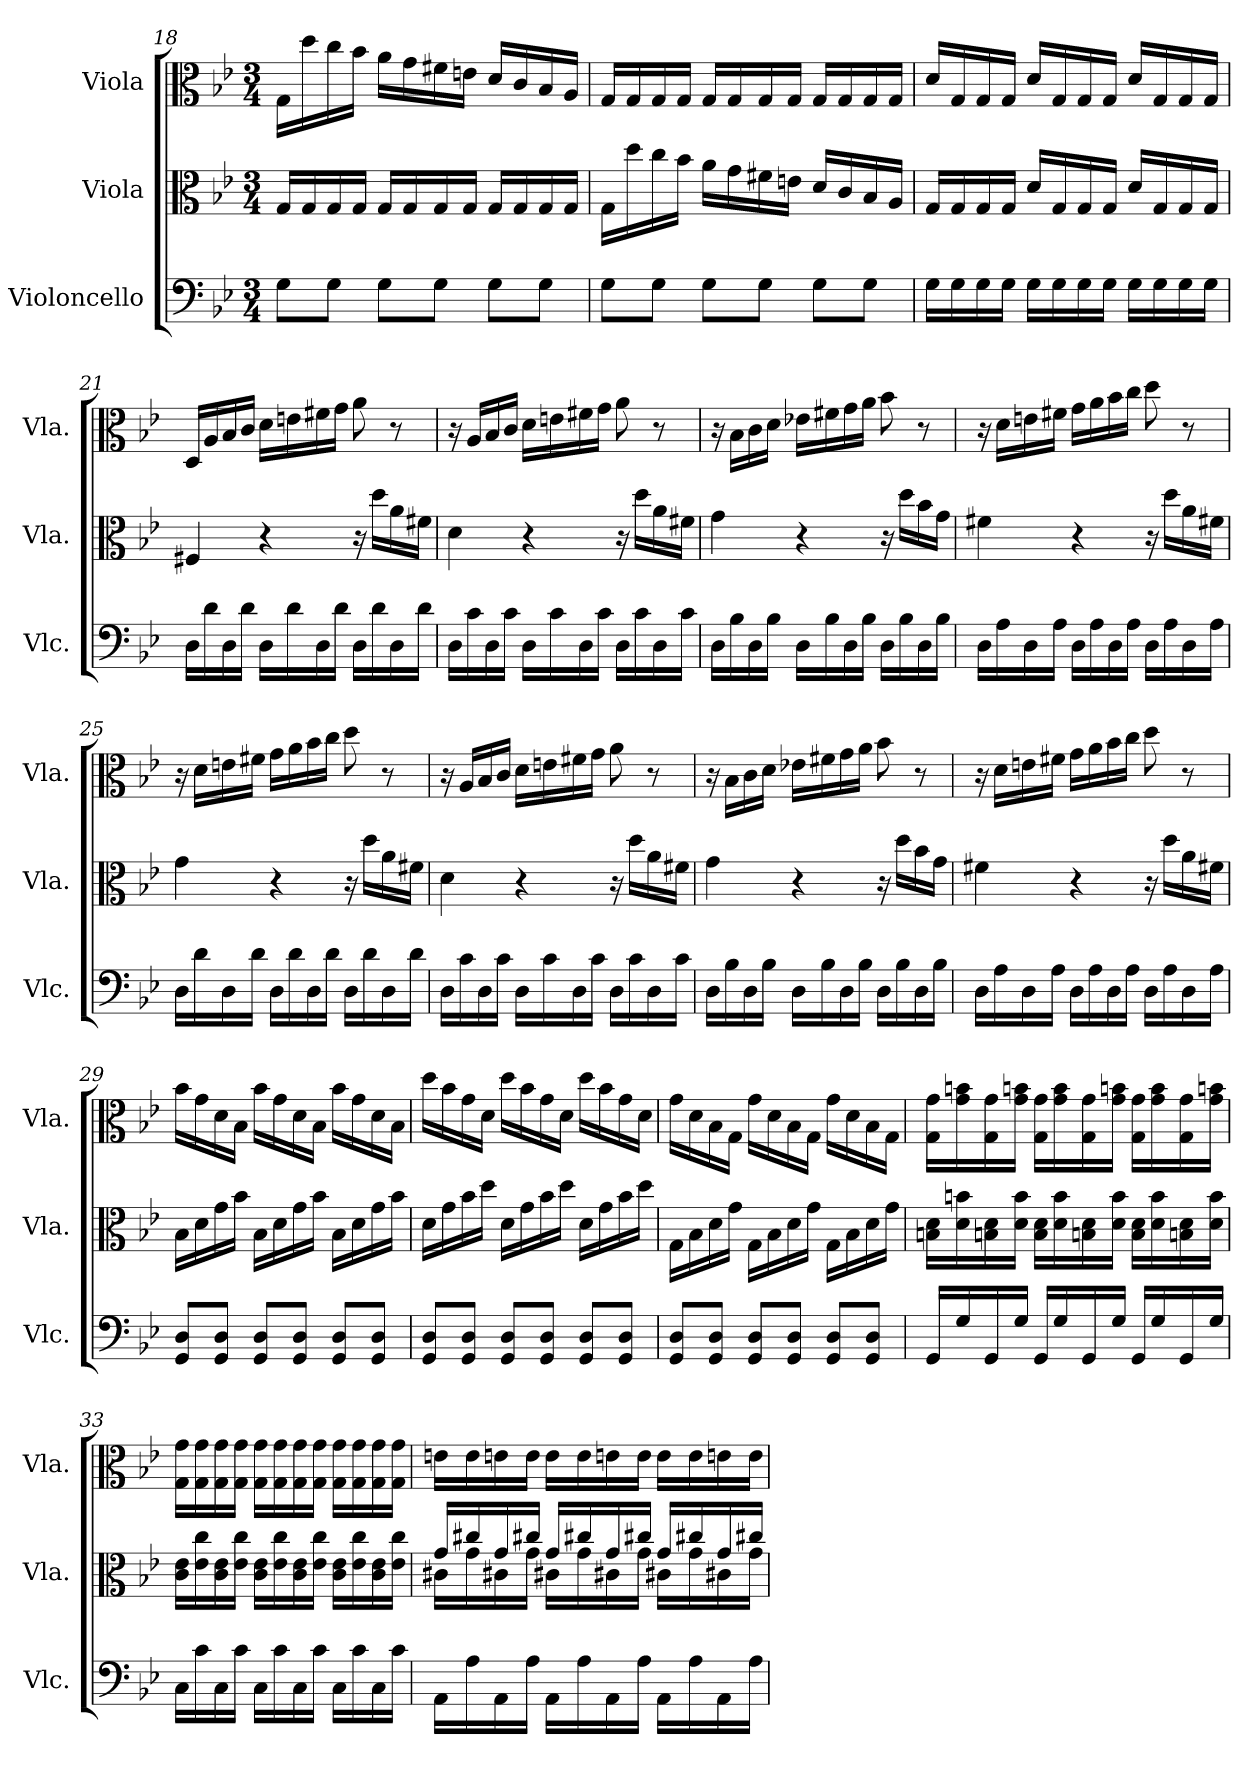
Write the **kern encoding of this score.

**kern	**kern	**kern
*part3	*part2	*part1
*staff3	*staff2	*staff1
*I"Violoncello	*I"Viola	*I"Viola
*I'Vlc.	*I'Vla.	*I'Vla.
*clefF4	*clefC3	*clefC3
*k[b-e-]	*k[b-e-]	*k[b-e-]
*M3/4	*M3/4	*M3/4
=18	=18	=18
8G\L	16G/LL	16G\LL
.	16G/	16dd\
8G\J	16G/	16cc\
.	16G/JJ	16b-\JJ
8G\L	16G/LL	16a\LL
.	16G/	16g\
8G\J	16G/	16f#X\
.	16G/JJ	16en\JJ
8G\L	16G/LL	16d/LL
.	16G/	16c/
8G\J	16G/	16B-/
.	16G/JJ	16A/JJ
=19	=19	=19
8G\L	16G\LL	16G/LL
.	16dd\	16G/
8G\J	16cc\	16G/
.	16b-\JJ	16G/JJ
8G\L	16a\LL	16G/LL
.	16g\	16G/
8G\J	16f#i\	16G/
.	16en\JJ	16G/JJ
8G\L	16d/LL	16G/LL
.	16c/	16G/
8G\J	16B-/	16G/
.	16A/JJ	16G/JJ
!!LO:LB:g=z
=20	=20	=20
16G\LL	16G/LL	16d/LL
16G\	16G/	16G/
16G\	16G/	16G/
16G\JJ	16G/JJ	16G/JJ
16G\LL	16d/LL	16d/LL
16G\	16G/	16G/
16G\	16G/	16G/
16G\JJ	16G/JJ	16G/JJ
16G\LL	16d/LL	16d/LL
16G\	16G/	16G/
16G\	16G/	16G/
16G\JJ	16G/JJ	16G/JJ
=21	=21	=21
16D\LL	4F#X/	16D/LL
16d\	.	16A/
16D\	.	16B-/
16d\JJ	.	16c/JJ
16D\LL	4r	16d\LL
16d\	.	16en\
16D\	.	16f#X\
16d\JJ	.	16g\JJ
16D\LL	16r	8a\
16d\	16dd\LL	.
16D\	16a\	8r
16d\JJ	16f#X\JJ	.
=22	=22	=22
16D\LL	4d\	16r
16c\	.	16A/LL
16D\	.	16B-/
16c\JJ	.	16c/JJ
16D\LL	4r	16d\LL
16c\	.	16en\
16D\	.	16f#X\
16c\JJ	.	16g\JJ
16D\LL	16r	8a\
16c\	16dd\LL	.
16D\	16a\	8r
16c\JJ	16f#X\JJ	.
=23	=23	=23
16D\LL	4g\	16r
16B-\	.	16B-\LL
16D\	.	16c\
16B-\JJ	.	16d\JJ
16D\LL	4r	16e-X\LL
16B-\	.	16f#X\
16D\	.	16g\
16B-\JJ	.	16a\JJ
16D\LL	16r	8b-\
16B-\	16dd\LL	.
16D\	16b-\	8r
16B-\JJ	16g\JJ	.
=24	=24	=24
16D\LL	4f#X\	16r
16A\	.	16d\LL
16D\	.	16en\
16A\JJ	.	16f#X\JJ
16D\LL	4r	16g\LL
16A\	.	16a\
16D\	.	16b-\
16A\JJ	.	16cc\JJ
16D\LL	16r	8dd\
16A\	16dd\LL	.
16D\	16a\	8r
16A\JJ	16f#X\JJ	.
=25	=25	=25
16D\LL	4g\	16r
16d\	.	16d\LL
16D\	.	16en\
16d\JJ	.	16f#X\JJ
16D\LL	4r	16g\LL
16d\	.	16a\
16D\	.	16b-\
16d\JJ	.	16cc\JJ
16D\LL	16r	8dd\
16d\	16dd\LL	.
16D\	16a\	8r
16d\JJ	16f#X\JJ	.
!!LO:LB:g=z
=26	=26	=26
16D\LL	4d\	16r
16c\	.	16A/LL
16D\	.	16B-/
16c\JJ	.	16c/JJ
16D\LL	4r	16d\LL
16c\	.	16en\
16D\	.	16f#X\
16c\JJ	.	16g\JJ
16D\LL	16r	8a\
16c\	16dd\LL	.
16D\	16a\	8r
16c\JJ	16f#X\JJ	.
=27	=27	=27
16D\LL	4g\	16r
16B-\	.	16B-\LL
16D\	.	16c\
16B-\JJ	.	16d\JJ
16D\LL	4r	16e-X\LL
16B-\	.	16f#X\
16D\	.	16g\
16B-\JJ	.	16a\JJ
16D\LL	16r	8b-\
16B-\	16dd\LL	.
16D\	16b-\	8r
16B-\JJ	16g\JJ	.
=28	=28	=28
16D\LL	4f#X\	16r
16A\	.	16d\LL
16D\	.	16en\
16A\JJ	.	16f#X\JJ
16D\LL	4r	16g\LL
16A\	.	16a\
16D\	.	16b-\
16A\JJ	.	16cc\JJ
16D\LL	16r	8dd\
16A\	16dd\LL	.
16D\	16a\	8r
16A\JJ	16f#X\JJ	.
=29	=29	=29
8GG/ 8D/L	16B-\LL	16b-\LL
.	16d\	16g\
8GG/ 8D/J	16g\	16d\
.	16b-\JJ	16B-\JJ
8GG/ 8D/L	16B-\LL	16b-\LL
.	16d\	16g\
8GG/ 8D/J	16g\	16d\
.	16b-\JJ	16B-\JJ
8GG/ 8D/L	16B-\LL	16b-\LL
.	16d\	16g\
8GG/ 8D/J	16g\	16d\
.	16b-\JJ	16B-\JJ
=30	=30	=30
8GG/ 8D/L	16d\LL	16dd\LL
.	16g\	16b-\
8GG/ 8D/J	16b-\	16g\
.	16dd\JJ	16d\JJ
8GG/ 8D/L	16d\LL	16dd\LL
.	16g\	16b-\
8GG/ 8D/J	16b-\	16g\
.	16dd\JJ	16d\JJ
8GG/ 8D/L	16d\LL	16dd\LL
.	16g\	16b-\
8GG/ 8D/J	16b-\	16g\
.	16dd\JJ	16d\JJ
=31	=31	=31
8GG/ 8D/L	16G\LL	16g\LL
.	16B-\	16d\
8GG/ 8D/J	16d\	16B-\
.	16g\JJ	16G\JJ
8GG/ 8D/L	16G\LL	16g\LL
.	16B-\	16d\
8GG/ 8D/J	16d\	16B-\
.	16g\JJ	16G\JJ
8GG/ 8D/L	16G\LL	16g\LL
.	16B-\	16d\
8GG/ 8D/J	16d\	16B-\
.	16g\JJ	16G\JJ
!!LO:LB:g=z
=32	=32	=32
16GG/LL	16Bn\ 16d\LL	16G\ 16g\LL
16G/	16d\ 16bn\	16g\ 16bn\
16GG/	16Bn\ 16d\	16G\ 16g\
16G/JJ	16d\ 16b\JJ	16g\ 16bn\JJ
16GG/LL	16B\ 16d\LL	16G\ 16g\LL
16G/	16d\ 16b\	16g\ 16b\
16GG/	16Bn\ 16d\	16G\ 16g\
16G/JJ	16d\ 16b\JJ	16g\ 16bn\JJ
16GG/LL	16B\ 16d\LL	16G\ 16g\LL
16G/	16d\ 16b\	16g\ 16b\
16GG/	16Bn\ 16d\	16G\ 16g\
16G/JJ	16d\ 16b\JJ	16g\ 16bn\JJ
=33	=33	=33
16C\LL	16c\ 16e-\LL	16G\ 16g\LL
16c\	16e-\ 16cc\	16G\ 16g\
16C\	16c\ 16e-\	16G\ 16g\
16c\JJ	16e-\ 16cc\JJ	16G\ 16g\JJ
16C\LL	16c\ 16e-\LL	16G\ 16g\LL
16c\	16e-\ 16cc\	16G\ 16g\
16C\	16c\ 16e-\	16G\ 16g\
16c\JJ	16e-\ 16cc\JJ	16G\ 16g\JJ
16C\LL	16c\ 16e-\LL	16G\ 16g\LL
16c\	16e-\ 16cc\	16G\ 16g\
16C\	16c\ 16e-\	16G\ 16g\
16c\JJ	16e-\ 16cc\JJ	16G\ 16g\JJ
=34	=34	=34
*	*^	*
16AA\LL	16g/LL	16c#X\LL	16en\LL
16A\	16cc#X/	16g\	16e\
16AA\	16g/	16c#X\	16en\
16A\JJ	16cc#X/JJ	16g\JJ	16e\JJ
16AA\LL	16g/LL	16c#X\LL	16e\LL
16A\	16cc#X/	16g\	16e\
16AA\	16g/	16c#X\	16en\
16A\JJ	16cc#X/JJ	16g\JJ	16e\JJ
16AA\LL	16g/LL	16c#X\LL	16e\LL
16A\	16cc#X/	16g\	16e\
16AA\	16g/	16c#X\	16en\
16A\JJ	16cc#X/JJ	16g\JJ	16e\JJ
*	*v	*v	*
=	=	=
*-	*-	*-
